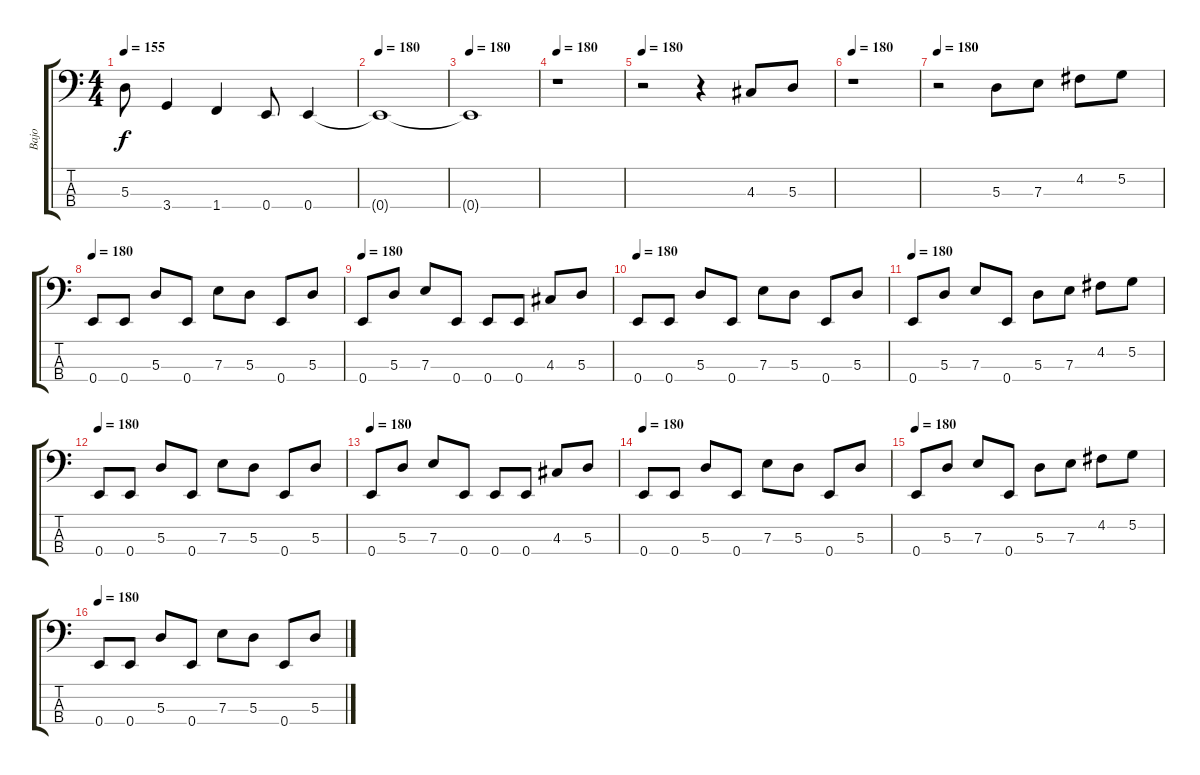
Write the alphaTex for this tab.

\track ("Bajo" "Bajo") {instrument electricbasspick}
\staff {score tabs}
\tuning (G2 D2 A1 E1) {hide}
\ts (4 4)
\tempo 155
\clef f4
\ks c
5.3{t}.8{dy f} 3.4.4 1.4.4 0.4.8 0.4.4 |
\tempo 180
0.4{t}.1 |
\tempo 180
0.4{t}.1 |
\tempo 180
r.1 |
\tempo 180
r.2 r.4 4.3.8 5.3.8 |
\tempo 180
r.1 |
\tempo 180
r.2 5.3.8 7.3.8 4.2.8 5.2.8 |
\tempo 180
0.4.8 0.4.8 5.3.8 0.4.8 7.3.8 5.3.8 0.4.8 5.3.8 |
\tempo 180
0.4.8 5.3.8 7.3.8 0.4.8 0.4.8 0.4.8 4.3.8 5.3.8 |
\tempo 180
0.4.8 0.4.8 5.3.8 0.4.8 7.3.8 5.3.8 0.4.8 5.3.8 |
\tempo 180
0.4.8 5.3.8 7.3.8 0.4.8 5.3.8 7.3.8 4.2.8 5.2.8 |
\tempo 180
0.4.8 0.4.8 5.3.8 0.4.8 7.3.8 5.3.8 0.4.8 5.3.8 |
\tempo 180
0.4.8 5.3.8 7.3.8 0.4.8 0.4.8 0.4.8 4.3.8 5.3.8 |
\tempo 180
0.4.8 0.4.8 5.3.8 0.4.8 7.3.8 5.3.8 0.4.8 5.3.8 |
\tempo 180
0.4.8 5.3.8 7.3.8 0.4.8 5.3.8 7.3.8 4.2.8 5.2.8 |
\tempo 180
0.4.8 0.4.8 5.3.8 0.4.8 7.3.8 5.3.8 0.4.8 5.3.8
